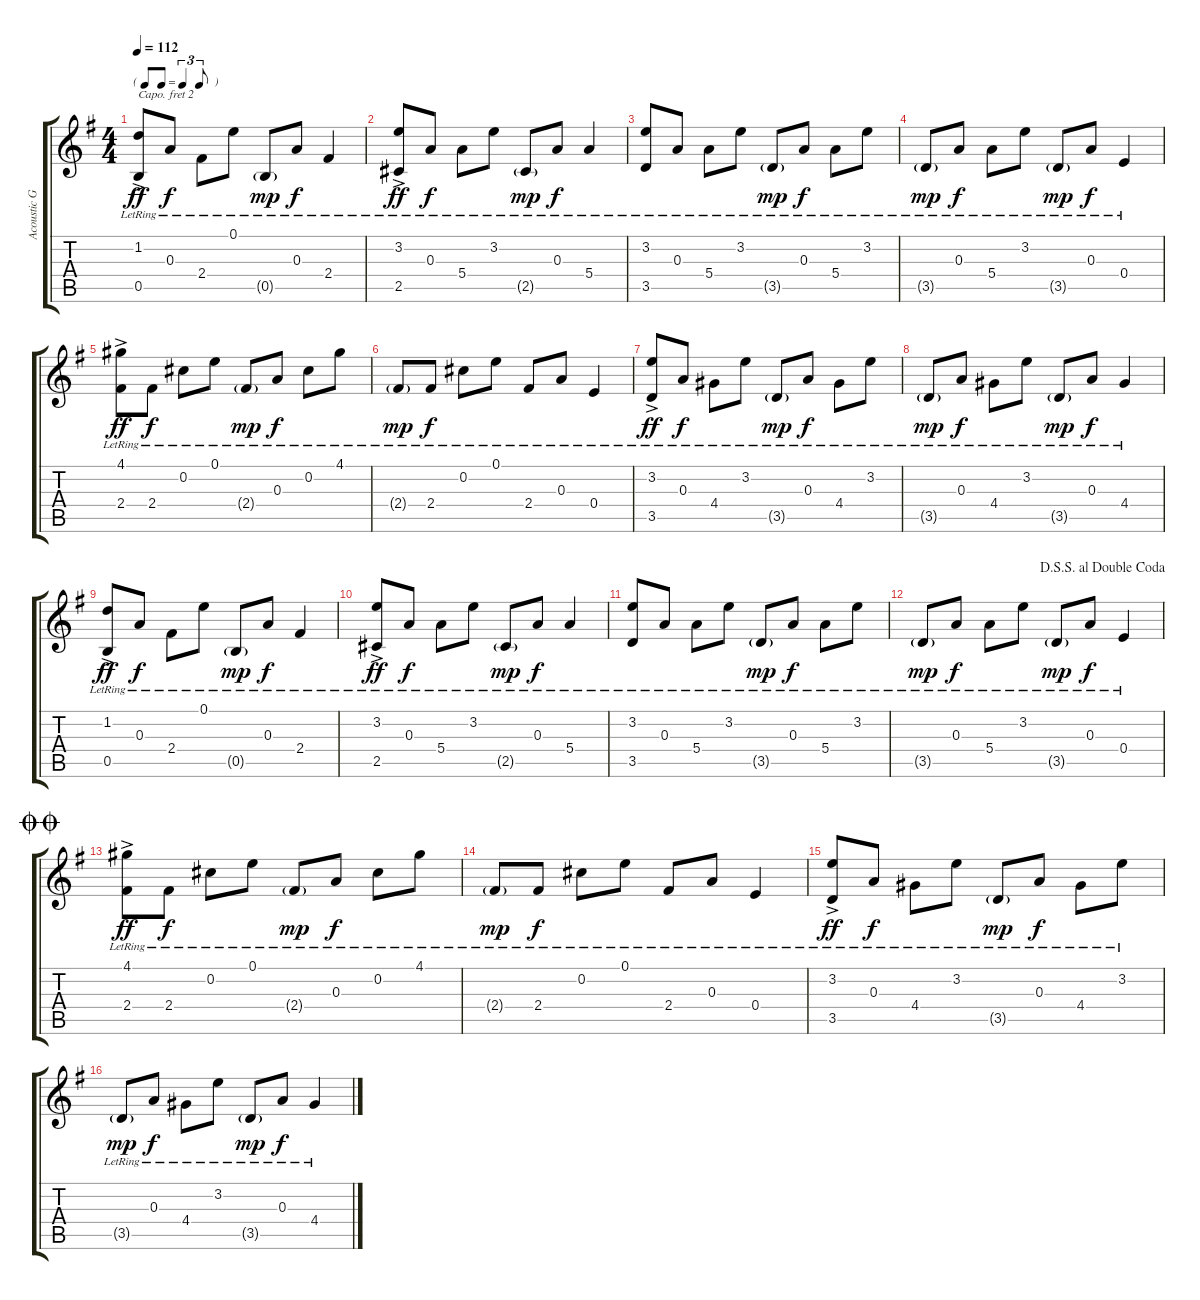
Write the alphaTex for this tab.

\track ("Acoustic Guitar" "Acoustic G") {instrument acousticguitarsteel}
\staff {score tabs}
\capo 2
\tuning (D4 B3 G3 D3 A2 G2) {hide}
\ts (4 4)
\tf triplet8th
\tempo 112
\clef g2
\ks g
(1.2{ac lr} 0.5{ac lr}).8{dy ff} 0.3{lr}.8{dy f} 2.4{lr}.8 0.1{lr}.8 0.5{g lr}.8{dy mp} 0.3{lr}.8{dy f} 2.4{lr}.4 |
(3.2{ac lr} 2.5{ac lr}).8{dy ff} 0.3{lr}.8{dy f} 5.4{lr}.8 3.2{lr}.8 2.5{g lr}.8{dy mp} 0.3{lr}.8{dy f} 5.4{lr}.4 |
(3.2{lr} 3.5{lr}).8 0.3{lr}.8 5.4{lr}.8 3.2{lr}.8 3.5{g lr}.8{dy mp} 0.3{lr}.8{dy f} 5.4{lr}.8 3.2{lr}.8 |
3.5{g lr}.8{dy mp} 0.3{lr}.8{dy f} 5.4{lr}.8 3.2{lr}.8 3.5{g lr}.8{dy mp} 0.3{lr}.8{dy f} 0.4{lr}.4 |
(4.1{ac lr} 2.4{ac lr}).8{dy ff} 2.4{lr}.8{dy f} 0.2{lr}.8 0.1{lr}.8 2.4{g lr}.8{dy mp} 0.3{lr}.8{dy f} 0.2{lr}.8 4.1{lr}.8 |
2.4{g lr}.8{dy mp} 2.4{lr}.8{dy f} 0.2{lr}.8 0.1{lr}.8 2.4{lr}.8 0.3{lr}.8 0.4{lr}.4 |
(3.2{ac lr} 3.5{ac lr}).8{dy ff} 0.3{lr}.8{dy f} 4.4{lr}.8 3.2{lr}.8 3.5{g lr}.8{dy mp} 0.3{lr}.8{dy f} 4.4{lr}.8 3.2{lr}.8 |
3.5{g lr}.8{dy mp} 0.3{lr}.8{dy f} 4.4{lr}.8 3.2{lr}.8 3.5{g lr}.8{dy mp} 0.3{lr}.8{dy f} 4.4{lr}.4 |
(1.2{ac lr} 0.5{ac lr}).8{dy ff} 0.3{lr}.8{dy f} 2.4{lr}.8 0.1{lr}.8 0.5{g lr}.8{dy mp} 0.3{lr}.8{dy f} 2.4{lr}.4 |
(3.2{ac lr} 2.5{ac lr}).8{dy ff} 0.3{lr}.8{dy f} 5.4{lr}.8 3.2{lr}.8 2.5{g lr}.8{dy mp} 0.3{lr}.8{dy f} 5.4{lr}.4 |
(3.2{lr} 3.5{lr}).8 0.3{lr}.8 5.4{lr}.8 3.2{lr}.8 3.5{g lr}.8{dy mp} 0.3{lr}.8{dy f} 5.4{lr}.8 3.2{lr}.8 |
\jump dalsegnosegnoaldoublecoda
3.5{g lr}.8{dy mp} 0.3{lr}.8{dy f} 5.4{lr}.8 3.2{lr}.8 3.5{g lr}.8{dy mp} 0.3{lr}.8{dy f} 0.4{lr}.4 |
\jump doublecoda
(4.1{ac lr} 2.4{ac lr}).8{dy ff} 2.4{lr}.8{dy f} 0.2{lr}.8 0.1{lr}.8 2.4{g lr}.8{dy mp} 0.3{lr}.8{dy f} 0.2{lr}.8 4.1{lr}.8 |
2.4{g lr}.8{dy mp} 2.4{lr}.8{dy f} 0.2{lr}.8 0.1{lr}.8 2.4{lr}.8 0.3{lr}.8 0.4{lr}.4 |
(3.2{ac lr} 3.5{ac lr}).8{dy ff} 0.3{lr}.8{dy f} 4.4{lr}.8 3.2{lr}.8 3.5{g lr}.8{dy mp} 0.3{lr}.8{dy f} 4.4{lr}.8 3.2{lr}.8 |
3.5{g lr}.8{dy mp} 0.3{lr}.8{dy f} 4.4{lr}.8 3.2{lr}.8 3.5{g lr}.8{dy mp} 0.3{lr}.8{dy f} 4.4{lr}.4
